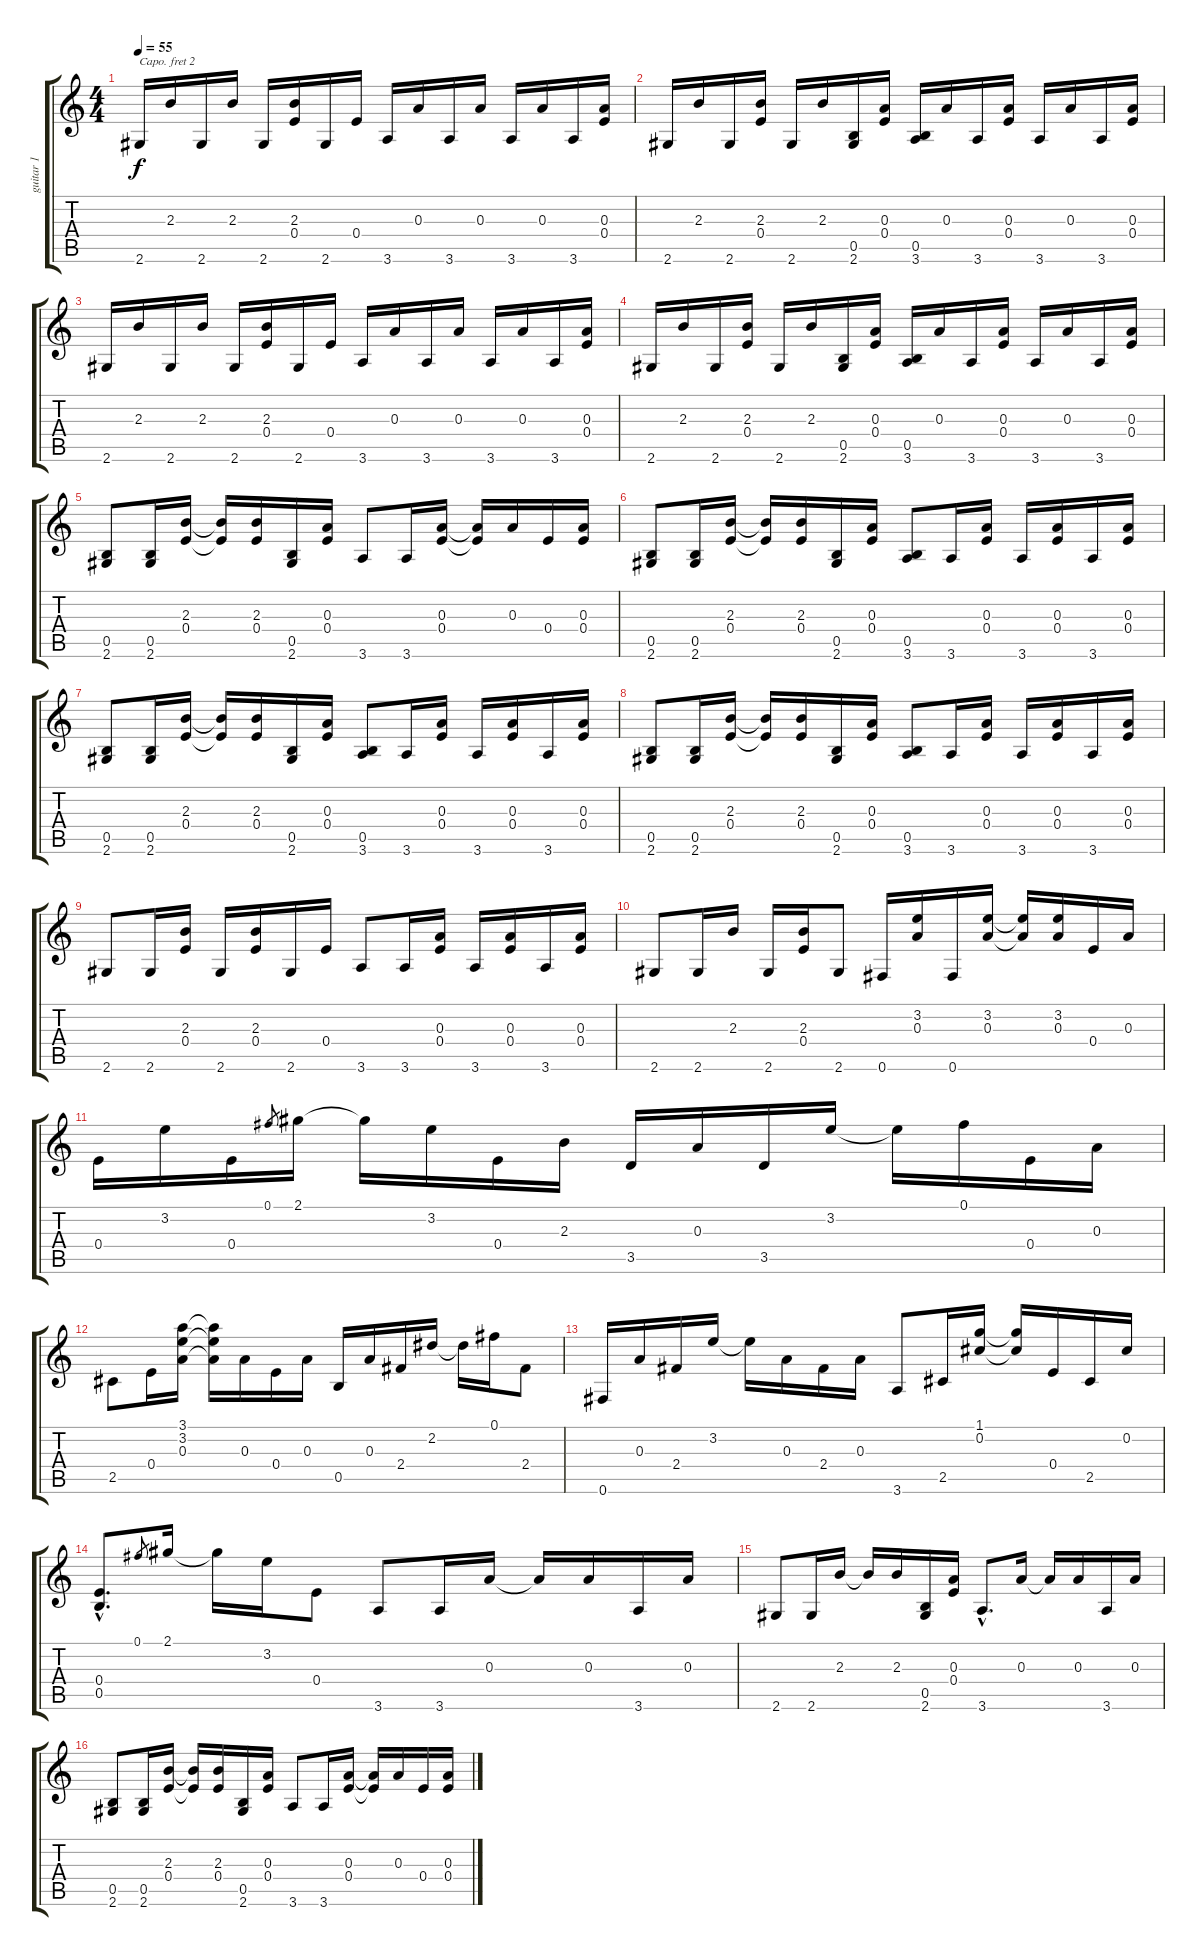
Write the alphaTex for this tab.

\track ("guitar 1" "guitar 1") {instrument acousticguitarsteel}
\staff {score tabs}
\capo 2
\tuning (E4 B3 G3 D3 A2 E2) {hide}
\ts (4 4)
\tempo 55
\clef g2
\ks c
2.6.16{dy f instrument acousticguitarsteel} 2.3.16 2.6.16 2.3.16 2.6.16 (2.3 0.4).16 2.6.16 0.4.16 3.6.16 0.3.16 3.6.16 0.3.16 3.6.16 0.3.16 3.6.16 (0.3 0.4).16 |
2.6.16 2.3.16 2.6.16 (2.3 0.4).16 2.6.16 2.3.16 (0.5 2.6).16 (0.3 0.4).16 (0.5 3.6).16 0.3.16 3.6.16 (0.3 0.4).16 3.6.16 0.3.16 3.6.16 (0.3 0.4).16 |
2.6.16 2.3.16 2.6.16 2.3.16 2.6.16 (2.3 0.4).16 2.6.16 0.4.16 3.6.16 0.3.16 3.6.16 0.3.16 3.6.16 0.3.16 3.6.16 (0.3 0.4).16 |
2.6.16 2.3.16 2.6.16 (2.3 0.4).16 2.6.16 2.3.16 (0.5 2.6).16 (0.3 0.4).16 (0.5 3.6).16 0.3.16 3.6.16 (0.3 0.4).16 3.6.16 0.3.16 3.6.16 (0.3 0.4).16 |
(0.5 2.6).8 (0.5 2.6).16 (2.3 0.4).16 (2.3{t} 0.4{t}).16 (2.3 0.4).16 (0.5 2.6).16 (0.3 0.4).16 3.6.8 3.6.16 (0.3 0.4).16 (0.3{t} 0.4{t}).16 0.3.16 0.4.16 (0.3 0.4).16 |
(0.5 2.6).8 (0.5 2.6).16 (2.3 0.4).16 (2.3{t} 0.4{t}).16 (2.3 0.4).16 (0.5 2.6).16 (0.3 0.4).16 (0.5 3.6).8 3.6.16 (0.3 0.4).16 3.6.16 (0.3 0.4).16 3.6.16 (0.3 0.4).16 |
(0.5 2.6).8 (0.5 2.6).16 (2.3 0.4).16 (2.3{t} 0.4{t}).16 (2.3 0.4).16 (0.5 2.6).16 (0.3 0.4).16 (0.5 3.6).8 3.6.16 (0.3 0.4).16 3.6.16 (0.3 0.4).16 3.6.16 (0.3 0.4).16 |
(0.5 2.6).8 (0.5 2.6).16 (2.3 0.4).16 (2.3{t} 0.4{t}).16 (2.3 0.4).16 (0.5 2.6).16 (0.3 0.4).16 (0.5 3.6).8 3.6.16 (0.3 0.4).16 3.6.16 (0.3 0.4).16 3.6.16 (0.3 0.4).16 |
2.6.8 2.6.16 (2.3 0.4).16 2.6.16 (2.3 0.4).16 2.6.16 0.4.16 3.6.8 3.6.16 (0.3 0.4).16 3.6.16 (0.3 0.4).16 3.6.16 (0.3 0.4).16 |
2.6.8 2.6.16 2.3.16 2.6.16 (2.3 0.4).16 2.6.8 0.6.16 (3.2 0.3).16 0.6.16 (3.2 0.3).16 (3.2{t} 0.3{t}).16 (3.2 0.3).16 0.4.16 0.3.16 |
0.4.16 3.2.16 0.4.16 0.1.8{gr} 2.1.16 2.1{t}.16 3.2.16 0.4.16 2.3.16 3.5.16 0.3.16 3.5.16 3.2.16 3.2{t}.16 0.1.16 0.4.16 0.3.16 |
2.5.8 0.4.16 (3.1 3.2 0.3).16 (3.1{t} 3.2{t} 0.3{t}).16 0.3.16 0.4.16 0.3.16 0.5.16 0.3.16 2.4.16 2.2.16 2.2{t}.16 0.1.16 2.4.8 |
0.6.16 0.3.16 2.4.16 3.2.16 3.2{t}.16 0.3.16 2.4.16 0.3.16 3.6.8 2.5.16 (1.1 0.2).16 (1.1{t} 0.2{t}).16 0.4.16 2.5.16 0.2.16 |
(0.4{hac} 0.5{hac}).8{d} 0.1.8{gr} 2.1.16 2.1{t}.16 3.2.16 0.4.8 3.6.8 3.6.16 0.3.16 0.3{t}.16 0.3.16 3.6.16 0.3.16 |
2.6.8 2.6.16 2.3.16 2.3{t}.16 2.3.16 (0.5 2.6).16 (0.3 0.4).16 3.6{hac}.8{d} 0.3.16 0.3{t}.16 0.3.16 3.6.16 0.3.16 |
(0.5 2.6).8 (0.5 2.6).16 (2.3 0.4).16 (2.3{t} 0.4{t}).16 (2.3 0.4).16 (0.5 2.6).16 (0.3 0.4).16 3.6.8 3.6.16 (0.3 0.4).16 (0.3{t} 0.4{t}).16 0.3.16 0.4.16 (0.3 0.4).16
